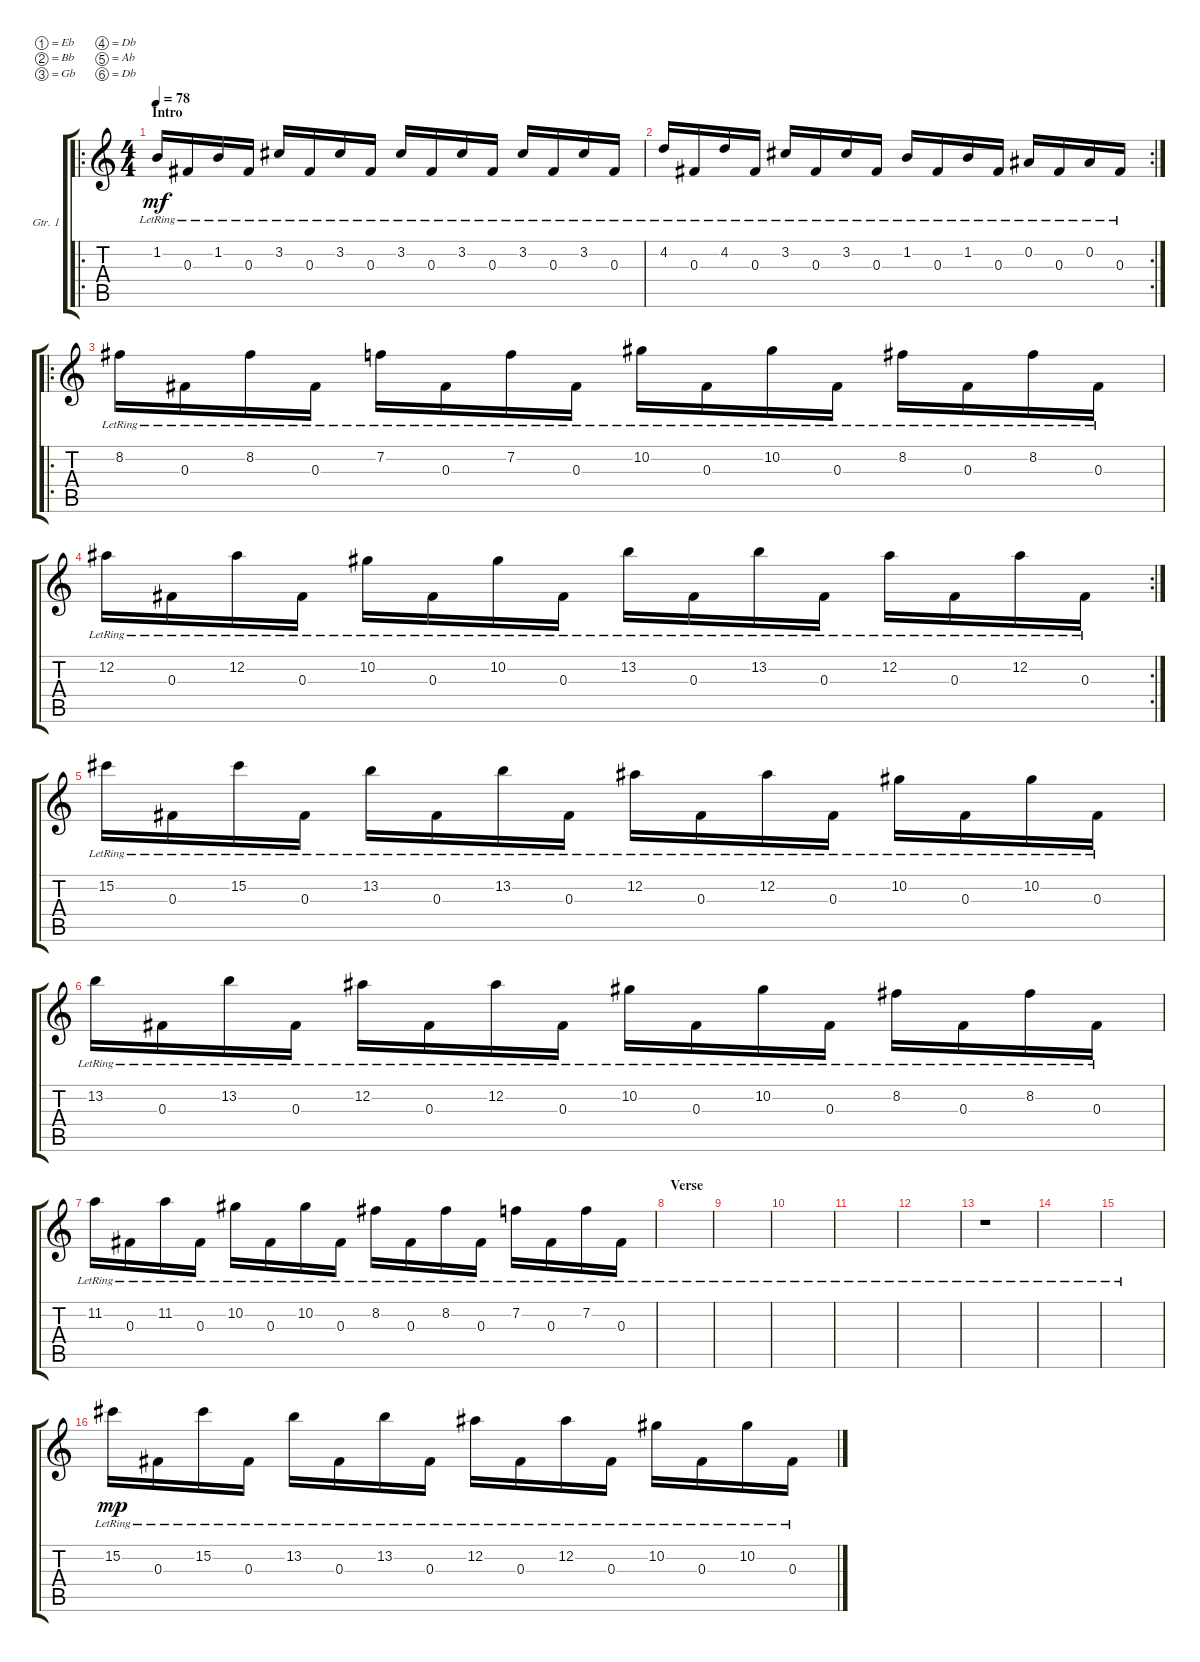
\defaultSystemsLayout 4
\bracketExtendMode groupsimilarinstruments
\firstSystemTrackNameOrientation horizontal
\otherSystemsTrackNameOrientation horizontal
\track ("Electric Guitar" "Gtr. 1") {instrument electricguitarclean}
\staff {score tabs}
\tuning (Eb4 Bb3 Gb3 Db3 Ab2 Db2)
\ro
\ts (4 4)
\section ("" "Intro")
\tempo 78
\clef g2
\ks c
1.2{lr}.16{dy mf instrument electricguitarclean} 0.3{lr}.16 1.2{lr}.16 0.3{lr}.16 3.2{lr}.16 0.3{lr}.16 3.2{lr}.16 0.3{lr}.16 3.2{lr}.16 0.3{lr}.16 3.2{lr}.16 0.3{lr}.16 3.2{lr}.16 0.3{lr}.16 3.2{lr}.16 0.3{lr}.16 |
\rc 2
4.2{lr}.16 0.3{lr}.16 4.2{lr}.16 0.3{lr}.16 3.2{lr}.16 0.3{lr}.16 3.2{lr}.16 0.3{lr}.16 1.2{lr}.16 0.3{lr}.16 1.2{lr}.16 0.3{lr}.16 0.2{lr}.16 0.3{lr}.16 0.2{lr}.16 0.3{lr}.16 |
\ro
8.2{lr}.16 0.3{lr}.16 8.2{lr}.16 0.3{lr}.16 7.2{lr}.16 0.3{lr}.16 7.2{lr}.16 0.3{lr}.16 10.2{lr}.16 0.3{lr}.16 10.2{lr}.16 0.3{lr}.16 8.2{lr}.16 0.3{lr}.16 8.2{lr}.16 0.3{lr}.16 |
\rc 2
12.2{lr}.16 0.3{lr}.16 12.2{lr}.16 0.3{lr}.16 10.2{lr}.16 0.3{lr}.16 10.2{lr}.16 0.3{lr}.16 13.2{lr}.16 0.3{lr}.16 13.2{lr}.16 0.3{lr}.16 12.2{lr}.16 0.3{lr}.16 12.2{lr}.16 0.3{lr}.16 |
15.2{lr}.16 0.3{lr}.16 15.2{lr}.16 0.3{lr}.16 13.2{lr}.16 0.3{lr}.16 13.2{lr}.16 0.3{lr}.16 12.2{lr}.16 0.3{lr}.16 12.2{lr}.16 0.3{lr}.16 10.2{lr}.16 0.3{lr}.16 10.2{lr}.16 0.3{lr}.16 |
13.2{lr}.16 0.3{lr}.16 13.2{lr}.16 0.3{lr}.16 12.2{lr}.16 0.3{lr}.16 12.2{lr}.16 0.3{lr}.16 10.2{lr}.16 0.3{lr}.16 10.2{lr}.16 0.3{lr}.16 8.2{lr}.16 0.3{lr}.16 8.2{lr}.16 0.3{lr}.16 |
11.2{lr}.16 0.3{lr}.16 11.2{lr}.16 0.3{lr}.16 10.2{lr}.16 0.3{lr}.16 10.2{lr}.16 0.3{lr}.16 8.2{lr}.16 0.3{lr}.16 8.2{lr}.16 0.3{lr}.16 7.2{lr}.16 0.3{lr}.16 7.2{lr}.16 0.3{lr}.16 |
\section ("" "Verse")
|
|
|
|
|
r.1 |
|
|
15.2{lr}.16{dy mp} 0.3{lr}.16 15.2{lr}.16 0.3{lr}.16 13.2{lr}.16 0.3{lr}.16 13.2{lr}.16 0.3{lr}.16 12.2{lr}.16 0.3{lr}.16 12.2{lr}.16 0.3{lr}.16 10.2{lr}.16 0.3{lr}.16 10.2{lr}.16 0.3{lr}.16
